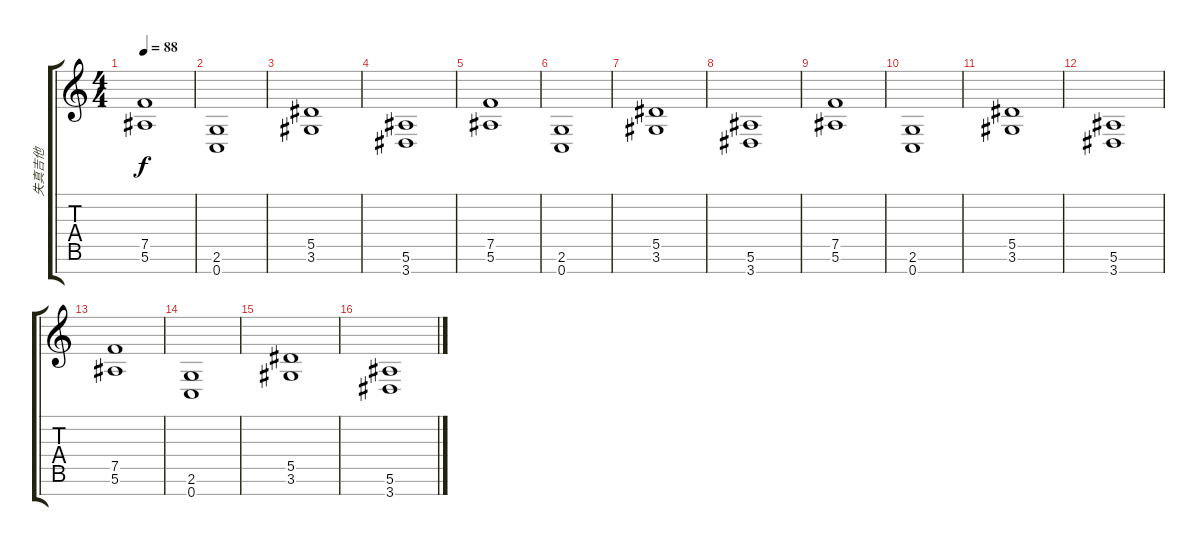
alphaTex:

\track ("失真吉他" "失真吉他") {instrument distortionguitar}
\staff {score tabs}
\tuning (F4 C4 Ab3 Eb3 Bb2 F2 C2) {hide}
\ts (4 4)
\tempo 88
\clef g2
\ks c
(7.5 5.6).1{dy f} |
(2.6 0.7).1 |
(5.5 3.6).1 |
(5.6 3.7).1 |
(7.5 5.6).1 |
(2.6 0.7).1 |
(5.5 3.6).1 |
(5.6 3.7).1 |
(7.5 5.6).1 |
(2.6 0.7).1 |
(5.5 3.6).1 |
(5.6 3.7).1 |
(7.5 5.6).1 |
(2.6 0.7).1 |
(5.5 3.6).1 |
(5.6 3.7).1
